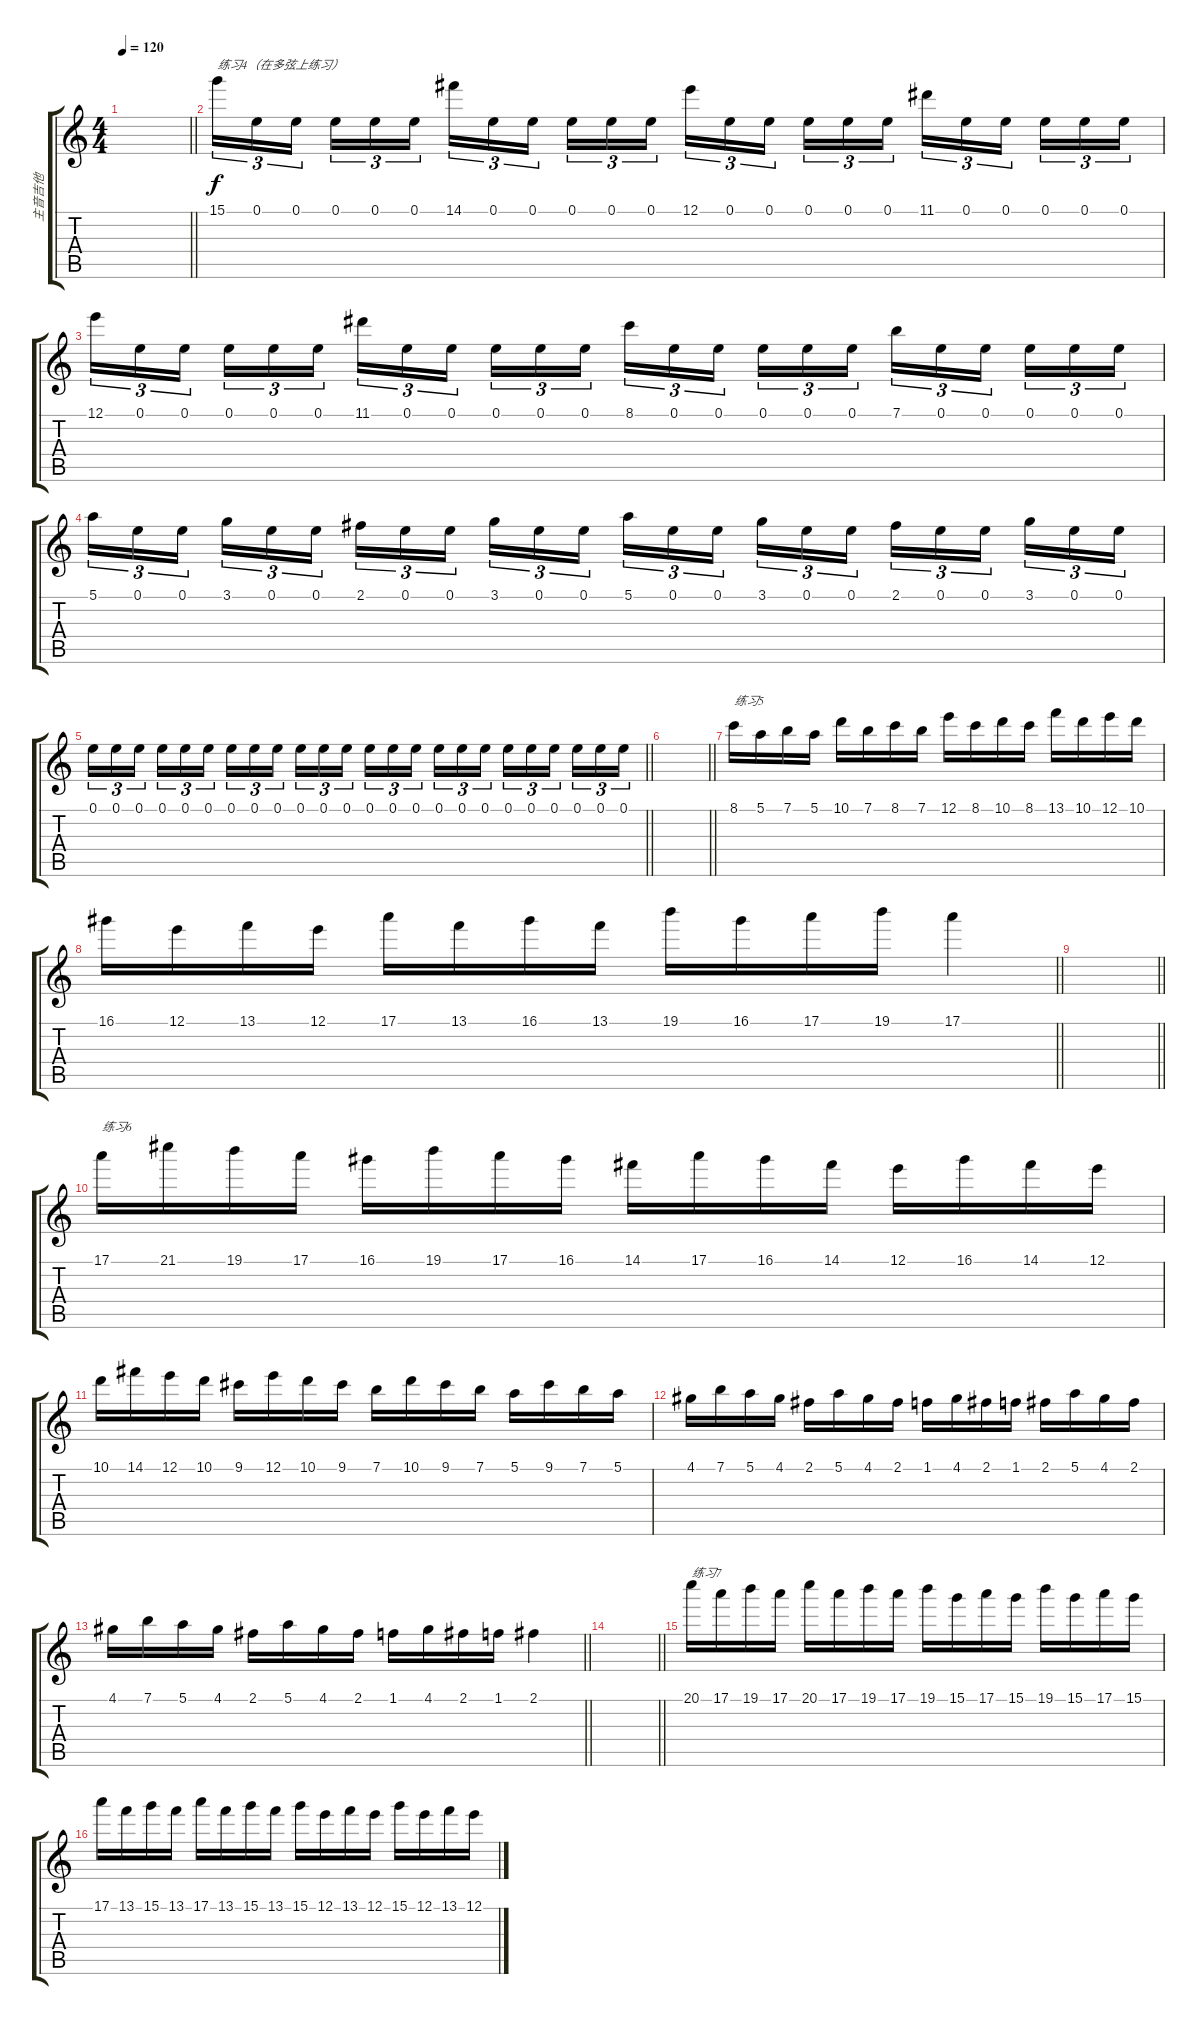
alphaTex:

\track ("主音吉他" "主音吉他") {instrument overdrivenguitar}
\staff {score tabs}
\tuning (E4 B3 G3 D3 A2 E2) {hide}
\ts (4 4)
\tempo 120
\clef g2
\barLineRight lightlight
\ks c
|
15.1.16{tu (3 2) txt "练习4（在多弦上练习）"} 0.1.16{tu (3 2)} 0.1.16{tu (3 2) beam splitsecondary} 0.1.16{tu (3 2)} 0.1.16{tu (3 2)} 0.1.16{tu (3 2)} 14.1.16{tu (3 2)} 0.1.16{tu (3 2)} 0.1.16{tu (3 2) beam splitsecondary} 0.1.16{tu (3 2)} 0.1.16{tu (3 2)} 0.1.16{tu (3 2)} 12.1.16{tu (3 2)} 0.1.16{tu (3 2)} 0.1.16{tu (3 2) beam splitsecondary} 0.1.16{tu (3 2)} 0.1.16{tu (3 2)} 0.1.16{tu (3 2)} 11.1.16{tu (3 2)} 0.1.16{tu (3 2)} 0.1.16{tu (3 2) beam splitsecondary} 0.1.16{tu (3 2)} 0.1.16{tu (3 2)} 0.1.16{tu (3 2)} |
12.1.16{tu (3 2)} 0.1.16{tu (3 2)} 0.1.16{tu (3 2) beam splitsecondary} 0.1.16{tu (3 2)} 0.1.16{tu (3 2)} 0.1.16{tu (3 2)} 11.1.16{tu (3 2)} 0.1.16{tu (3 2)} 0.1.16{tu (3 2) beam splitsecondary} 0.1.16{tu (3 2)} 0.1.16{tu (3 2)} 0.1.16{tu (3 2)} 8.1.16{tu (3 2)} 0.1.16{tu (3 2)} 0.1.16{tu (3 2) beam splitsecondary} 0.1.16{tu (3 2)} 0.1.16{tu (3 2)} 0.1.16{tu (3 2)} 7.1.16{tu (3 2)} 0.1.16{tu (3 2)} 0.1.16{tu (3 2) beam splitsecondary} 0.1.16{tu (3 2)} 0.1.16{tu (3 2)} 0.1.16{tu (3 2)} |
5.1.16{tu (3 2)} 0.1.16{tu (3 2)} 0.1.16{tu (3 2) beam splitsecondary} 3.1.16{tu (3 2)} 0.1.16{tu (3 2)} 0.1.16{tu (3 2)} 2.1.16{tu (3 2)} 0.1.16{tu (3 2)} 0.1.16{tu (3 2) beam splitsecondary} 3.1.16{tu (3 2)} 0.1.16{tu (3 2)} 0.1.16{tu (3 2)} 5.1.16{tu (3 2)} 0.1.16{tu (3 2)} 0.1.16{tu (3 2) beam splitsecondary} 3.1.16{tu (3 2)} 0.1.16{tu (3 2)} 0.1.16{tu (3 2)} 2.1.16{tu (3 2)} 0.1.16{tu (3 2)} 0.1.16{tu (3 2) beam splitsecondary} 3.1.16{tu (3 2)} 0.1.16{tu (3 2)} 0.1.16{tu (3 2)} |
\barLineRight lightlight
0.1.16{tu (3 2)} 0.1.16{tu (3 2)} 0.1.16{tu (3 2) beam splitsecondary} 0.1.16{tu (3 2)} 0.1.16{tu (3 2)} 0.1.16{tu (3 2)} 0.1.16{tu (3 2)} 0.1.16{tu (3 2)} 0.1.16{tu (3 2) beam splitsecondary} 0.1.16{tu (3 2)} 0.1.16{tu (3 2)} 0.1.16{tu (3 2)} 0.1.16{tu (3 2)} 0.1.16{tu (3 2)} 0.1.16{tu (3 2) beam splitsecondary} 0.1.16{tu (3 2)} 0.1.16{tu (3 2)} 0.1.16{tu (3 2)} 0.1.16{tu (3 2)} 0.1.16{tu (3 2)} 0.1.16{tu (3 2) beam splitsecondary} 0.1.16{tu (3 2)} 0.1.16{tu (3 2)} 0.1.16{tu (3 2)} |
\barLineRight lightlight
|
8.1.16{txt "练习5"} 5.1.16 7.1.16 5.1.16 10.1.16 7.1.16 8.1.16 7.1.16 12.1.16 8.1.16 10.1.16 8.1.16 13.1.16 10.1.16 12.1.16 10.1.16 |
\barLineRight lightlight
16.1.16 12.1.16 13.1.16 12.1.16 17.1.16 13.1.16 16.1.16 13.1.16 19.1.16 16.1.16 17.1.16 19.1.16 17.1.4 |
\barLineRight lightlight
|
17.1.16{txt "练习6"} 21.1.16 19.1.16 17.1.16 16.1.16 19.1.16 17.1.16 16.1.16 14.1.16 17.1.16 16.1.16 14.1.16 12.1.16 16.1.16 14.1.16 12.1.16 |
10.1.16 14.1.16 12.1.16 10.1.16 9.1.16 12.1.16 10.1.16 9.1.16 7.1.16 10.1.16 9.1.16 7.1.16 5.1.16 9.1.16 7.1.16 5.1.16 |
4.1.16 7.1.16 5.1.16 4.1.16 2.1.16 5.1.16 4.1.16 2.1.16 1.1.16 4.1.16 2.1.16 1.1.16 2.1.16 5.1.16 4.1.16 2.1.16 |
\barLineRight lightlight
4.1.16 7.1.16 5.1.16 4.1.16 2.1.16 5.1.16 4.1.16 2.1.16 1.1.16 4.1.16 2.1.16 1.1.16 2.1.4 |
\barLineRight lightlight
|
20.1.16{txt "练习7"} 17.1.16 19.1.16 17.1.16 20.1.16 17.1.16 19.1.16 17.1.16 19.1.16 15.1.16 17.1.16 15.1.16 19.1.16 15.1.16 17.1.16 15.1.16 |
17.1.16 13.1.16 15.1.16 13.1.16 17.1.16 13.1.16 15.1.16 13.1.16 15.1.16 12.1.16 13.1.16 12.1.16 15.1.16 12.1.16 13.1.16 12.1.16
